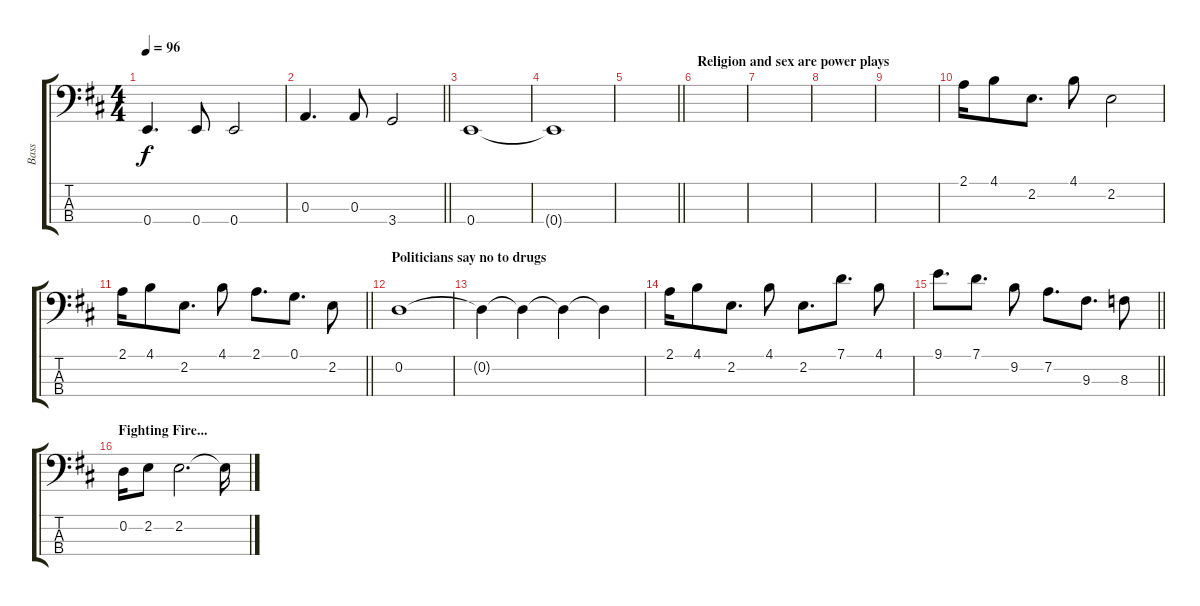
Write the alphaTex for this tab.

\track ("Bass" "Bass") {instrument electricbassfinger}
\staff {score tabs}
\tuning (G2 D2 A1 E1) {hide}
\ts (4 4)
\tempo 96
\clef f4
\ks d
0.4.4{d dy f} 0.4.8 0.4.2 |
\barLineRight lightlight
0.3.4{d} 0.3.8 3.4.2 |
0.4.1 |
0.4{t}.1 |
\barLineRight lightlight
|
\section ("" "Religion and sex are power plays")
|
|
|
|
2.1.16 4.1.8 2.2.8{d} 4.1.8 2.2.2 |
\barLineRight lightlight
2.1.16 4.1.8 2.2.8{d} 4.1.8 2.1.8{d} 0.1.8{d} 2.2.8 |
\section ("" "Politicians say no to drugs")
0.2.1 |
0.2{t}.4 0.2{t}.4 0.2{t}.4 0.2{t}.4 |
2.1.16 4.1.8 2.2.8{d} 4.1.8 2.2.8{d} 7.1.8{d} 4.1.8 |
\barLineRight lightlight
9.1.8{d} 7.1.8{d} 9.2.8 7.2.8{d} 9.3.8{d} 8.3.8 |
\section ("" "Fighting Fire...")
0.2.16 2.2.8 2.2.2{d} 2.2{t}.16
